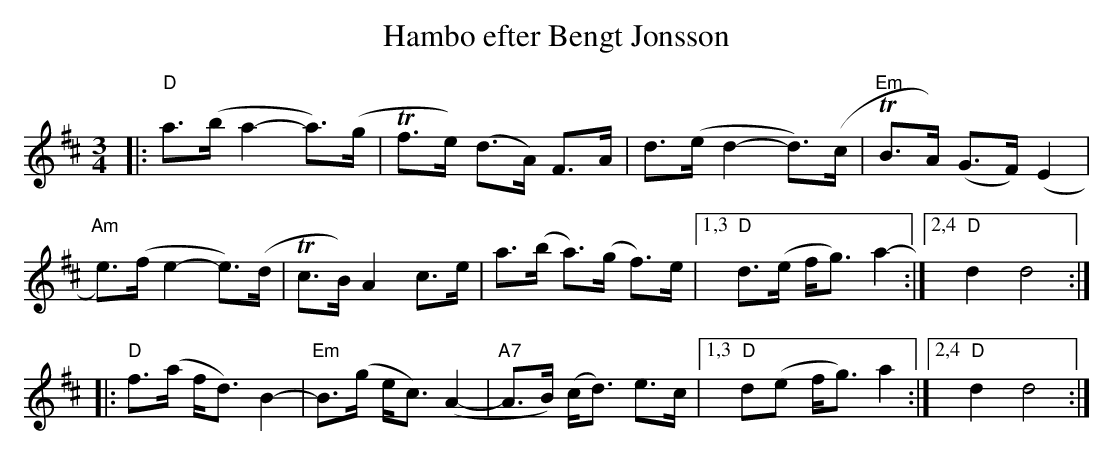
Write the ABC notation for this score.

X:1
T: Hambo efter Bengt Jonsson
M: 3/4
L: 1/8
K: D
|:\
"D"a>(b a2- a)>(g | Tf>e) (d>A) F>A | d>(e d2- d)>(c | "Em"TB>A) (G>F) (E2 |
"Am"e)>(f e2- e)>(d | Tc>B) A2 c>e | a>(b a)>(g f)>e |1,3 "D"d>(e f<g) a2- :|2,4 "D"d2 d4 :|
|:\
"D"f>(a f<d) B2- | "Em"B>(g e<c) (A2- | "A7"A>B) (c<d) e>c |1,3 "D"d(e f<g) a2 :|2,4 "D"d2 d4 :|
